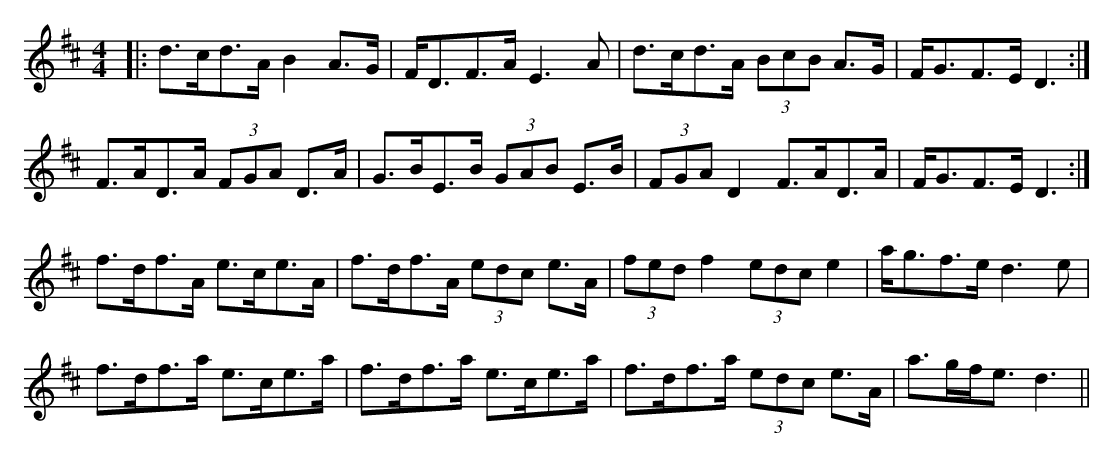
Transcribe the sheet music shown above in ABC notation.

X:1
M:4/4
K:D
|:d>cd>A B2 A>G|F<DF>A E3 A|d>cd>A (3BcB A>G|F<GF>E D3:|
F>AD>A (3FGA D>A|G>BE>B (3GAB E>B|(3FGA D2 F>AD>A|F<GF>E D3:|
f>df>A e>ce>A|f>df>A (3edc e>A|(3fed f2 (3edc e2|a<gf>e d3 e|
f>df>a e>ce>a|f>df>a e>ce>a|f>df>a (3edc e>A|a>gf<e d3||
